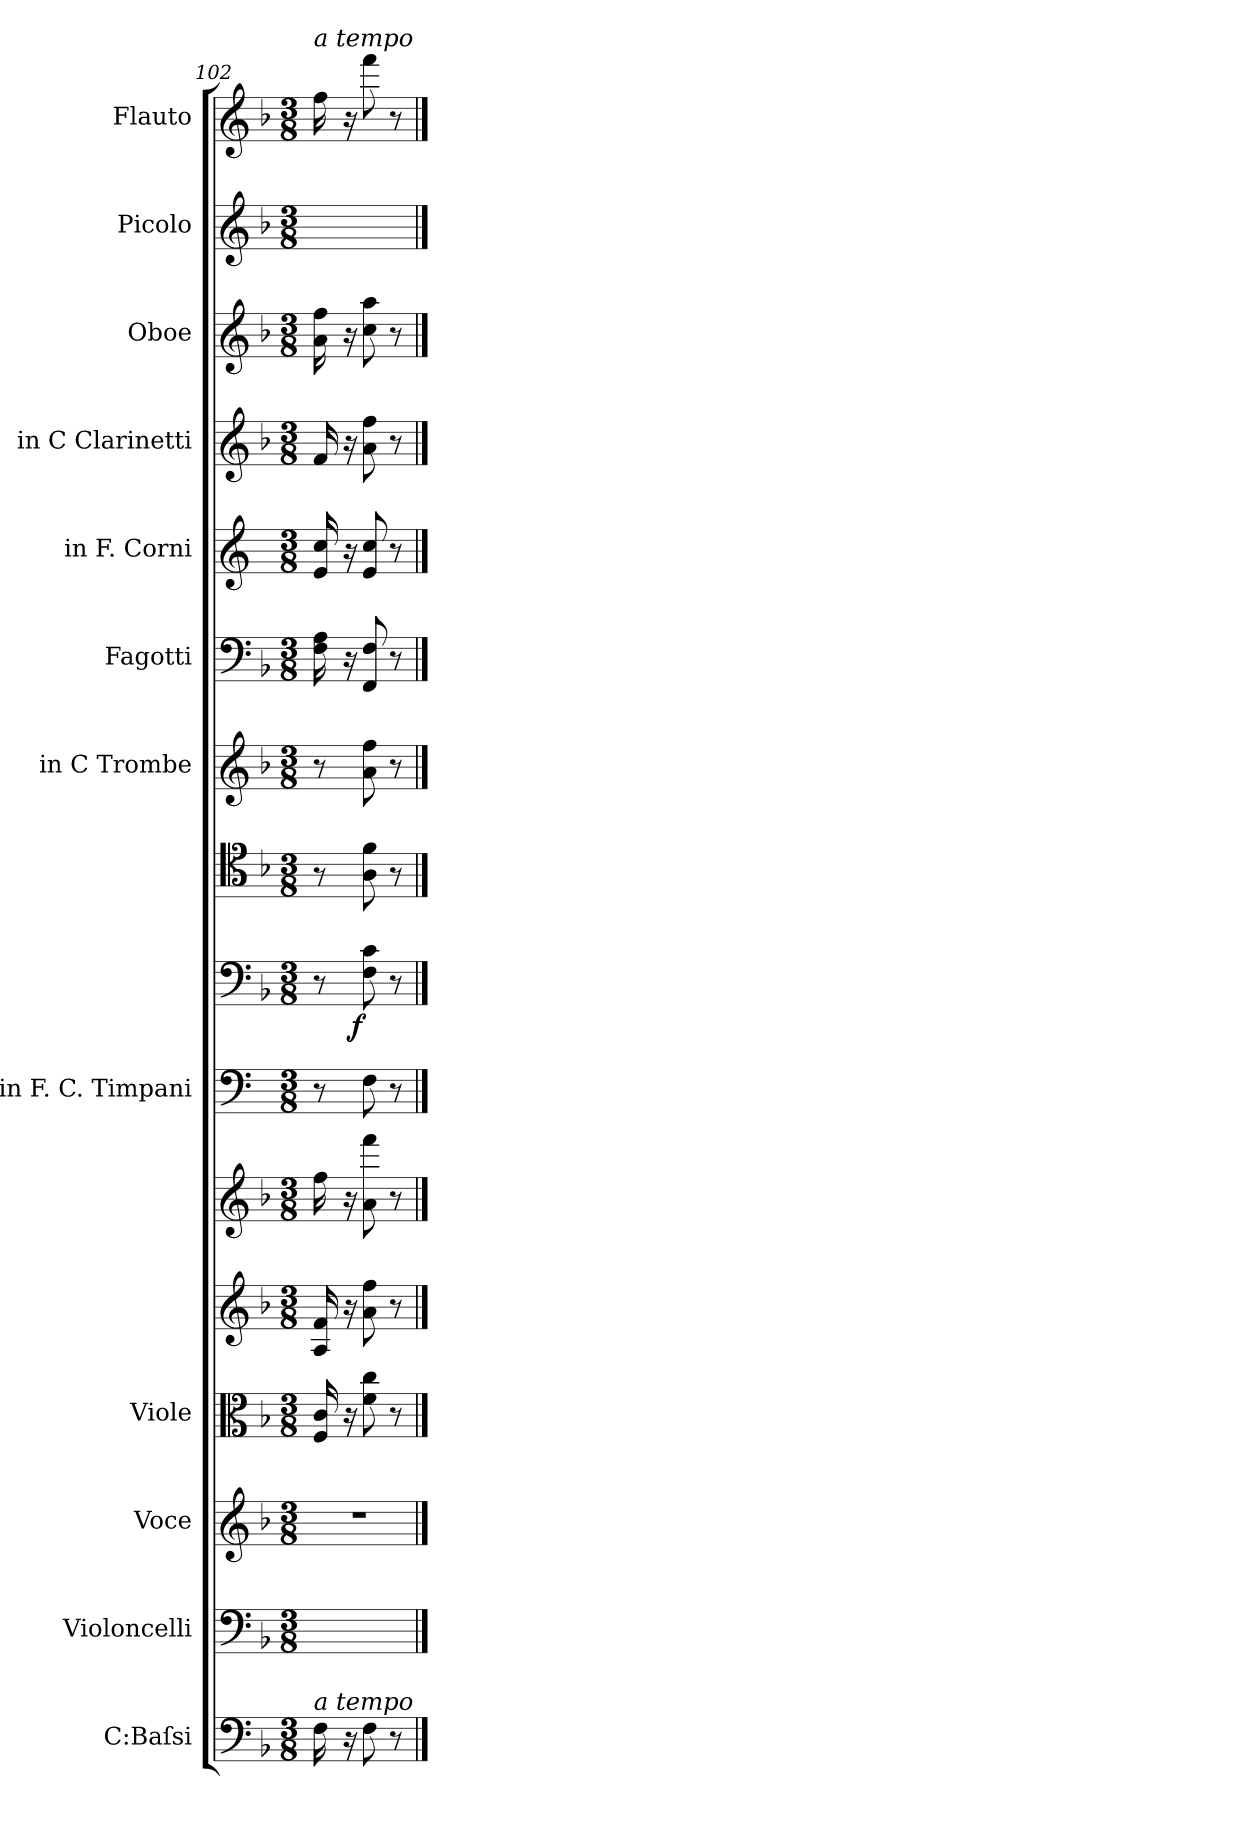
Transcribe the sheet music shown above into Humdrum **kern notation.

**kern	**kern	**kern	**kern	**kern	**kern	**kern	**kern	**dynam	**kern	**kern	**kern	**kern	**kern	**kern	**kern	**kern
*part16	*part15	*part14	*part13	*part12	*part11	*part10	*part9	*part9	*part8	*part7	*part6	*part5	*part4	*part3	*part2	*part1
*staff16	*staff15	*staff14	*staff13	*staff12	*staff11	*staff10	*staff9	*staff9	*staff8	*staff7	*staff6	*staff5	*staff4	*staff3	*staff2	*staff1
*I"C:Baſsi	*I"Violoncelli	*I"Voce	*I"Viole	*	*	*I"in F. C. Timpani	*	*	*	*I"in C Trombe	*I"Fagotti	*I"in F. Corni	*I"in C Clarinetti	*I"Oboe	*I"Picolo	*I"Flauto
*	*I'Vc	*I'V	*	*	*	*I'Timp	*	*	*	*	*	*	*I'Cl	*I'Ob	*	*I'Fl
*clefF4	*clefF4	*clefG2	*clefC3	*clefG2	*clefG2	*clefF4	*clefF4	*	*clefC4	*clefG2	*clefF4	*clefG2	*clefG2	*clefG2	*clefG2	*clefG2
*	*	*	*	*	*	*	*	*	*	*	*	*ITrd4c7	*	*	*ITrd-7c-12	*
*k[b-]	*k[b-]	*k[b-]	*k[b-]	*k[b-]	*k[b-]	*k[]	*k[b-]	*	*k[b-]	*k[b-]	*k[b-]	*k[b-]	*k[b-]	*k[b-]	*k[b-]	*k[b-]
*M3/8	*M3/8	*M3/8	*M3/8	*M3/8	*M3/8	*M3/8	*M3/8	*	*M3/8	*M3/8	*M3/8	*M3/8	*M3/8	*M3/8	*M3/8	*M3/8
=102	=102	=102	=102	=102	=102	=102	=102	=102	=102	=102	=102	=102	=102	=102	=102	=102
!	!	!	!	!	!	!	!	!	!	!	!	!	!	!	!	!LO:TX:a:i:t=a tempo
!LO:TX:a:i:t=a tempo	!	!	!	!	!	!	!	!	!	!	!	!	!	!	!	!
16F\	16F\yy	4.r	16F/ 16c/	16A/ 16f/	16ff\	8r	8r	.	8r	8r	16F\ 16A\	16A/ 16f/	16f/	16a\ 16ff\	16ff\yy	16ff\
16r	16ryy	.	16r	16r	16r	.	.	.	.	.	16r	16r	16r	16r	16ryy	16r
!	!	!	!	!	!	!	!	!LO:DY:rj	!	!	!	!	!	!	!	!
8F\	8F\yy	.	8f\ 8cc\	8a\ 8ff\	8a\ 8fff\	8F\	8F\ 8c\	f	8A\ 8f\	8a\ 8ff\	8FF/ 8F/	8A/ 8f/	8a\ 8ff\	8cc\ 8aa\	8fff\yy	8fff\
8r	8ryy	.	8r	8r	8r	8r	8r	.	8r	8r	8r	8r	8r	8r	8ryy	8r
==	==	==	==	==	==	==	==	==	==	==	==	==	==	==	==	==
*-	*-	*-	*-	*-	*-	*-	*-	*-	*-	*-	*-	*-	*-	*-	*-	*-
